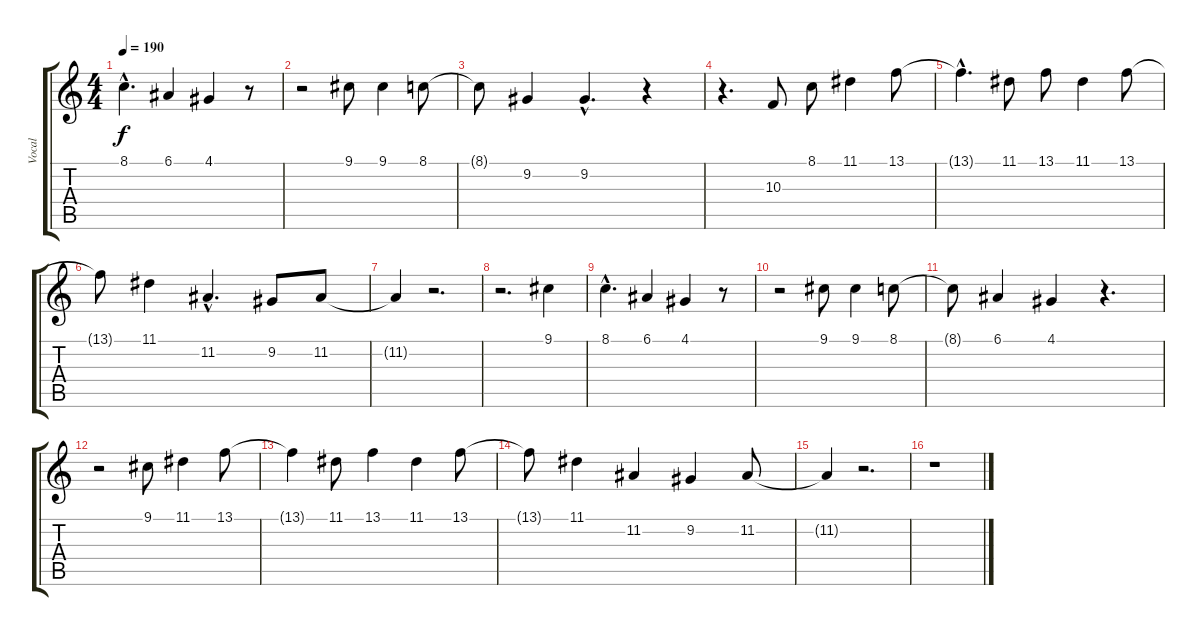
\track ("Vocal" "Vocal") {instrument tenorsax}
\staff {score tabs}
\tuning (E4 B3 G3 D3 A2 E2) {hide}
\ts (4 4)
\tempo 190
\clef g2
\ks c
8.1{hac}.4{d dy f} 6.1.4 4.1.4 r.8 |
r.2 9.1.8 9.1.4 8.1.8 |
8.1{t}.8 9.2.4 9.2{hac}.4{d} r.4 |
r.4{d} 10.3.8 8.1.8 11.1.4 13.1.8 |
13.1{hac t}.4{d} 11.1.8 13.1.8 11.1.4 13.1.8 |
13.1{t}.8 11.1.4 11.2{hac}.4{d} 9.2.8 11.2.8 |
11.2{t}.4 r.2{d} |
r.2{d} 9.1.4 |
8.1{hac}.4{d} 6.1.4 4.1.4 r.8 |
r.2 9.1.8 9.1.4 8.1.8 |
8.1{t}.8 6.1.4 4.1.4 r.4{d} |
r.2 9.1.8 11.1.4 13.1.8 |
13.1{t}.4 11.1.8 13.1.4 11.1.4 13.1.8 |
13.1{t}.8 11.1.4 11.2.4 9.2.4 11.2.8 |
11.2{t}.4 r.2{d} |
r.1
